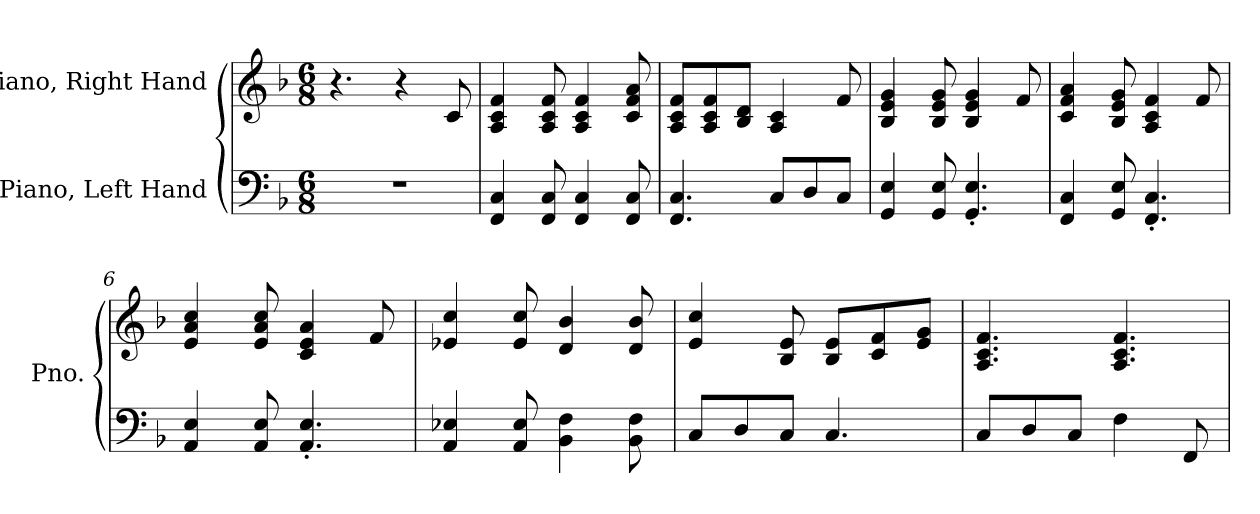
**kern	**kern
*part2	*part1
*staff2	*staff1
*I"Piano, Left Hand	*I"Piano, Right Hand
*I'Pno.	*I'Pno.
*clefF4	*clefG2
*k[b-]	*k[b-]
*M6/8	*M6/8
*MM100	*MM100
=1	=1
2.r	4.r
.	4r
.	8c/
=2	=2
4FF/ 4C/	4A/ 4c/ 4f/
8FF/ 8C/	8A/ 8c/ 8f/
4FF/ 4C/	4A/ 4c/ 4f/
8FF/ 8C/	8c/ 8f/ 8a/
=3	=3
4.FF/ 4.C/	8A/ 8c/ 8f/L
.	8A/ 8c/ 8f/
.	8B-/ 8d/J
8C/L	4A/ 4c/
8D/	.
8C/J	8f/
=4	=4
4GG/ 4E/	4B-/ 4e/ 4g/
8GG/ 8E/	8B-/ 8e/ 8g/
4.GG/' 4.E/'	4B-/ 4e/ 4g/
.	8f/
=5	=5
4FF/ 4C/	4c/ 4f/ 4a/
8GG/ 8E/	8B-/ 8e/ 8g/
4.FF/' 4.C/'	4A/ 4c/ 4f/
.	8f/
!!LO:LB:g=z
=6	=6
4AA/ 4E/	4e/ 4a/ 4cc/
8AA/ 8E/	8e/ 8a/ 8cc/
4.AA/' 4.E/'	4c/ 4e/ 4a/
.	8f/
=7	=7
4AA/ 4E-X/	4e-X/ 4cc/
8AA/ 8E-/	8e-/ 8cc/
4BB-\ 4F\	4d/ 4b-/
8BB-\ 8F\	8d/ 8b-/
=8	=8
8C/L	4e/ 4cc/
8D/	.
8C/J	8B-/ 8e/
4.C/	8B-/ 8e/L
.	8c/ 8f/
.	8e/ 8g/J
=9	=9
8C/L	4.A/ 4.c/ 4.f/
8D/	.
8C/J	.
4F\	4.A/ 4.c/ 4.f/
8FF/	.
=	=
*-	*-
